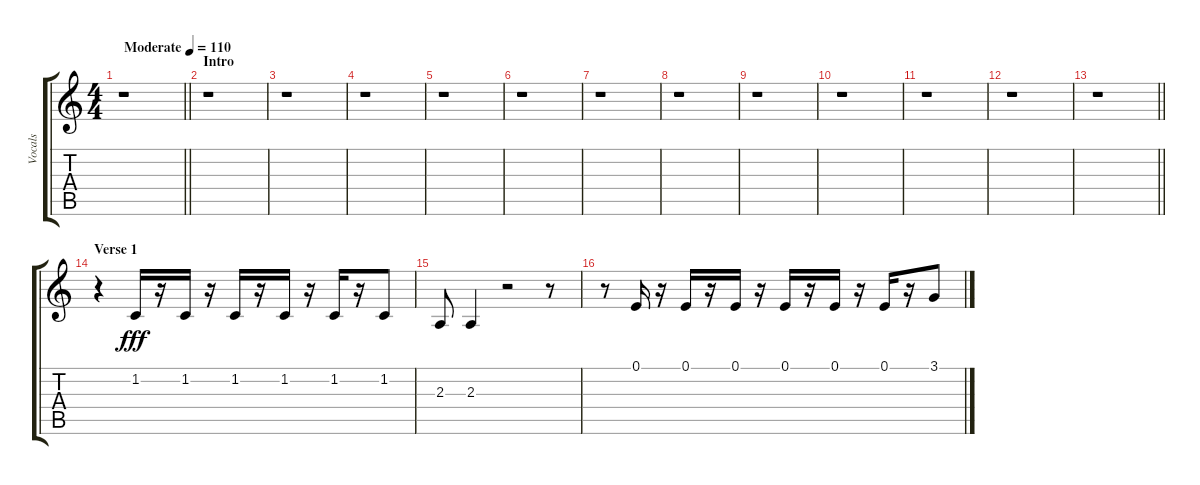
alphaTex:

\track ("Vocals" "Vocals") {instrument clarinet}
\staff {score tabs}
\tuning (E4 B3 G3 D3 A2 E2) {hide}
\ts (4 4)
\tempo (110 "Moderate")
\clef g2
\barLineRight lightlight
\ks c
r.1{dy fff instrument clarinet} |
\section ("" "Intro")
r.1 |
r.1 |
r.1 |
r.1 |
r.1 |
r.1 |
r.1 |
r.1 |
r.1 |
r.1 |
r.1 |
\barLineRight lightlight
r.1 |
\section ("" "Verse 1")
r.4 1.2.16 r.16 1.2.16 r.16 1.2.16 r.16 1.2.16 r.16 1.2.16 r.16 1.2.8 |
2.3.8 2.3.4 r.2 r.8 |
r.8 0.1.16 r.16 0.1.16 r.16 0.1.16 r.16 0.1.16 r.16 0.1.16 r.16 0.1.16 r.16 3.1.8
